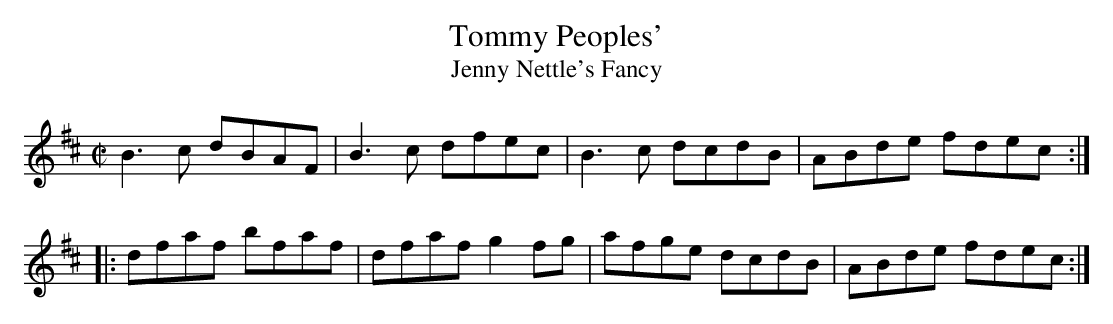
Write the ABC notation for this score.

X:1
T:Tommy Peoples'
T:Jenny Nettle's Fancy
M:C|
K:Bm
B3c dBAF|B3c dfec|B3c dcdB|ABde fdec:|
|:dfaf bfaf|dfaf g2fg|afge dcdB|ABde fdec:|
